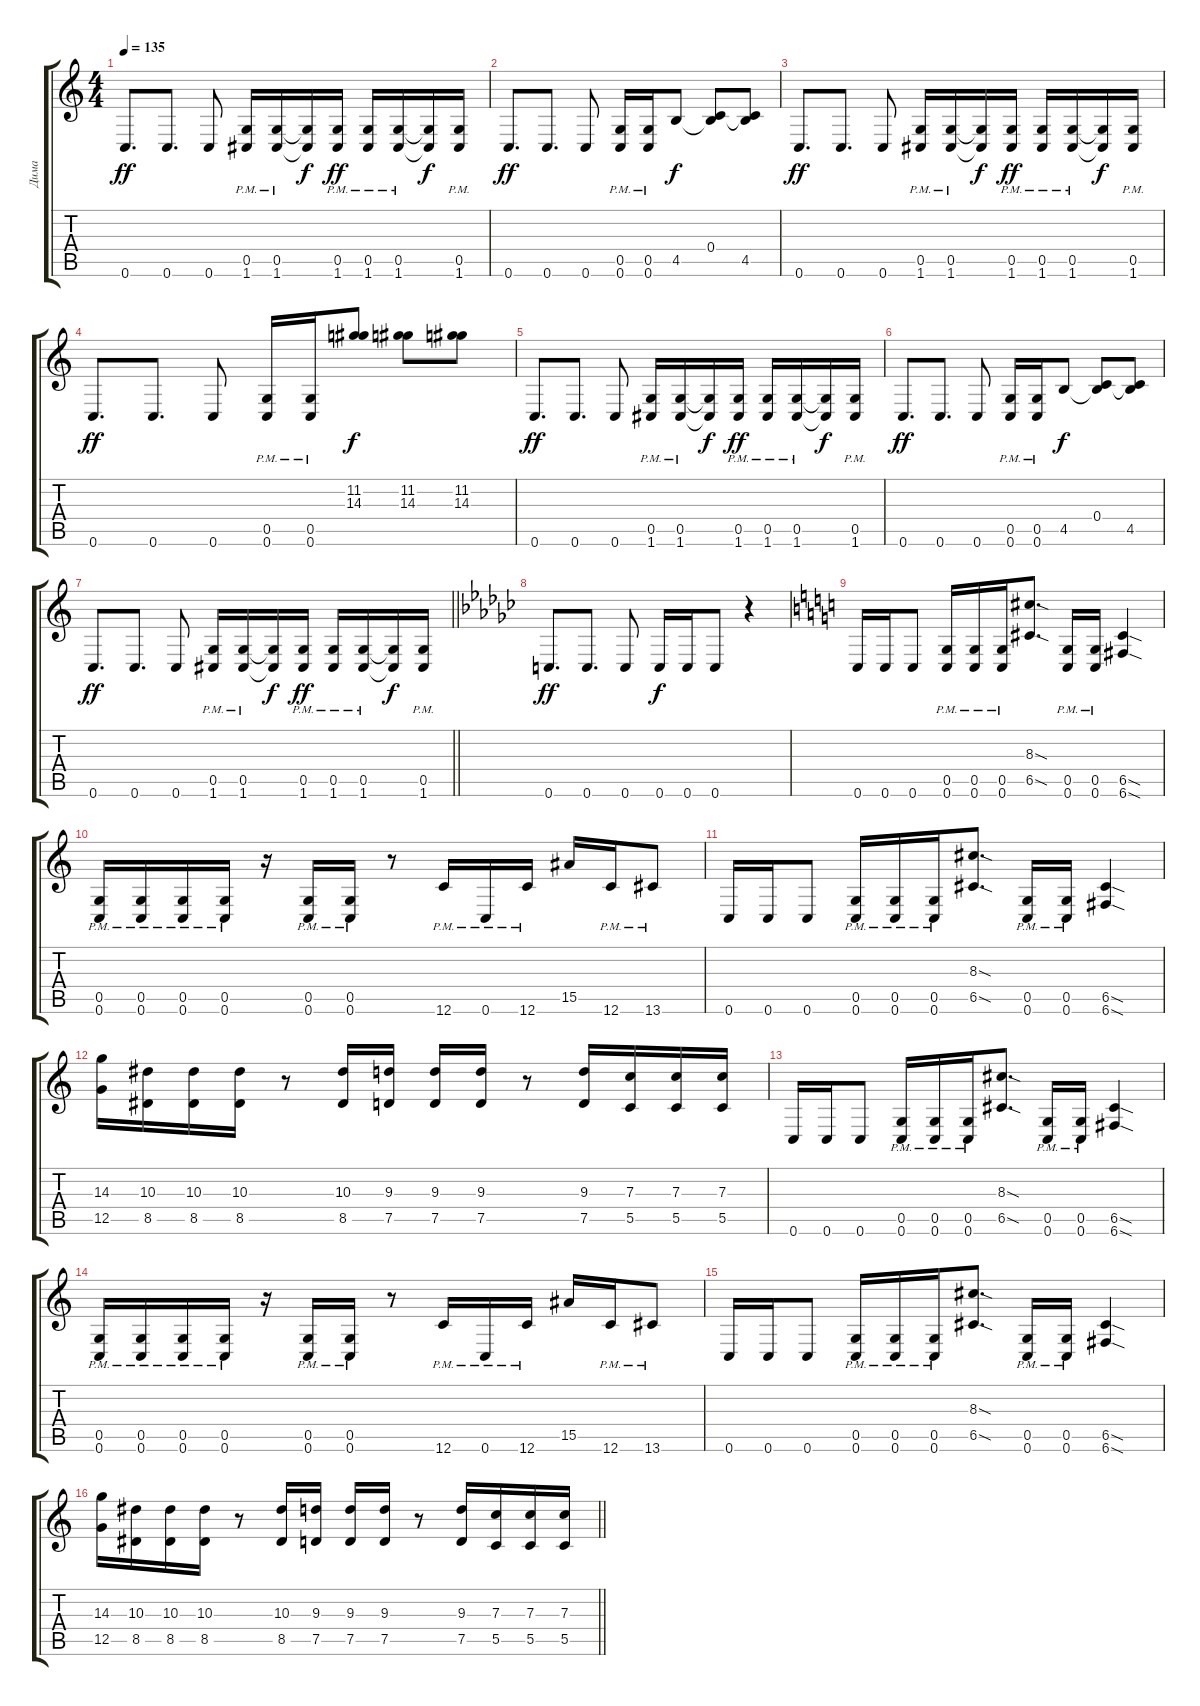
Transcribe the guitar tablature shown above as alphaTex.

\track ("Дима" "Дима") {instrument distortionguitar}
\staff {score tabs}
\tuning (D4 A3 F3 C3 G2 C2) {hide}
\ts (4 4)
\tempo 135
\clef g2
\ks c
0.6.8{d dy ff} 0.6.8{d} 0.6.8 (0.5{pm} 1.6{pm}).16 (0.5{pm} 1.6{pm}).16 (0.5{t} 1.6{t}).16{dy f} (0.5{pm} 1.6{pm}).16{dy ff} (0.5{pm} 1.6{pm}).16 (0.5{pm} 1.6{pm}).16 (0.5{t} 1.6{t}).16{dy f} (0.5{pm} 1.6{pm}).16 |
0.6.8{d dy ff} 0.6.8{d} 0.6.8 (0.5{pm} 0.6{pm}).16 (0.5{pm} 0.6{pm}).16 4.5.8{dy f} (0.4 4.5{t}).8 (0.4{t} 4.5).8 |
0.6.8{d dy ff} 0.6.8{d} 0.6.8 (0.5{pm} 1.6{pm}).16 (0.5{pm} 1.6{pm}).16 (0.5{t} 1.6{t}).16{dy f} (0.5{pm} 1.6{pm}).16{dy ff} (0.5{pm} 1.6{pm}).16 (0.5{pm} 1.6{pm}).16 (0.5{t} 1.6{t}).16{dy f} (0.5{pm} 1.6{pm}).16 |
0.6.8{d dy ff} 0.6.8{d} 0.6.8 (0.5{pm} 0.6{pm}).16 (0.5{pm} 0.6{pm}).16 (11.2 14.3).8{dy f} (11.2 14.3).8 (11.2 14.3).8 |
0.6.8{d dy ff} 0.6.8{d} 0.6.8 (0.5{pm} 1.6{pm}).16 (0.5{pm} 1.6{pm}).16 (0.5{t} 1.6{t}).16{dy f} (0.5{pm} 1.6{pm}).16{dy ff} (0.5{pm} 1.6{pm}).16 (0.5{pm} 1.6{pm}).16 (0.5{t} 1.6{t}).16{dy f} (0.5{pm} 1.6{pm}).16 |
0.6.8{d dy ff} 0.6.8{d} 0.6.8 (0.5{pm} 0.6{pm}).16 (0.5{pm} 0.6{pm}).16 4.5.8{dy f} (0.4 4.5{t}).8 (0.4{t} 4.5).8 |
\barLineRight lightlight
0.6.8{d dy ff} 0.6.8{d} 0.6.8 (0.5{pm} 1.6{pm}).16 (0.5{pm} 1.6{pm}).16 (0.5{t} 1.6{t}).16{dy f} (0.5{pm} 1.6{pm}).16{dy ff} (0.5{pm} 1.6{pm}).16 (0.5{pm} 1.6{pm}).16 (0.5{t} 1.6{t}).16{dy f} (0.5{pm} 1.6{pm}).16 |
\ks ebminor
0.6.8{d dy ff} 0.6.8{d} 0.6.8 0.6.16{dy f} 0.6.16 0.6.8 r.4 |
\ks c
0.6.16 0.6.16 0.6.8 (0.5{pm} 0.6{pm}).16 (0.5{pm} 0.6{pm}).16 (0.5{pm} 0.6{pm}).16 (8.3{sod} 6.5{sod}).8{d} (0.5{pm} 0.6{pm}).16 (0.5{pm} 0.6{pm}).16 (6.5{sod} 6.6{sod}).4 |
(0.5{pm} 0.6{pm}).16 (0.5{pm} 0.6{pm}).16 (0.5{pm} 0.6{pm}).16 (0.5{pm} 0.6{pm}).16 r.16 (0.5{pm} 0.6{pm}).16 (0.5{pm} 0.6{pm}).16 r.8 12.6{pm}.16 0.6{pm}.16 12.6{pm}.16 15.5.16 12.6{pm}.16 13.6{pm}.8 |
0.6.16 0.6.16 0.6.8 (0.5{pm} 0.6{pm}).16 (0.5{pm} 0.6{pm}).16 (0.5{pm} 0.6{pm}).16 (8.3{sod} 6.5{sod}).8{d} (0.5{pm} 0.6{pm}).16 (0.5{pm} 0.6{pm}).16 (6.5{sod} 6.6{sod}).4 |
(14.3 12.5).16 (10.3 8.5).16 (10.3 8.5).16 (10.3 8.5).16 r.8 (10.3 8.5).16 (9.3 7.5).16 (9.3 7.5).16 (9.3 7.5).16 r.8 (9.3 7.5).16 (7.3 5.5).16 (7.3 5.5).16 (7.3 5.5).16 |
0.6.16 0.6.16 0.6.8 (0.5{pm} 0.6{pm}).16 (0.5{pm} 0.6{pm}).16 (0.5{pm} 0.6{pm}).16 (8.3{sod} 6.5{sod}).8{d} (0.5{pm} 0.6{pm}).16 (0.5{pm} 0.6{pm}).16 (6.5{sod} 6.6{sod}).4 |
(0.5{pm} 0.6{pm}).16 (0.5{pm} 0.6{pm}).16 (0.5{pm} 0.6{pm}).16 (0.5{pm} 0.6{pm}).16 r.16 (0.5{pm} 0.6{pm}).16 (0.5{pm} 0.6{pm}).16 r.8 12.6{pm}.16 0.6{pm}.16 12.6{pm}.16 15.5.16 12.6{pm}.16 13.6{pm}.8 |
0.6.16 0.6.16 0.6.8 (0.5{pm} 0.6{pm}).16 (0.5{pm} 0.6{pm}).16 (0.5{pm} 0.6{pm}).16 (8.3{sod} 6.5{sod}).8{d} (0.5{pm} 0.6{pm}).16 (0.5{pm} 0.6{pm}).16 (6.5{sod} 6.6{sod}).4 |
\barLineRight lightlight
(14.3 12.5).16 (10.3 8.5).16 (10.3 8.5).16 (10.3 8.5).16 r.8 (10.3 8.5).16 (9.3 7.5).16 (9.3 7.5).16 (9.3 7.5).16 r.8 (9.3 7.5).16 (7.3 5.5).16 (7.3 5.5).16 (7.3 5.5).16
